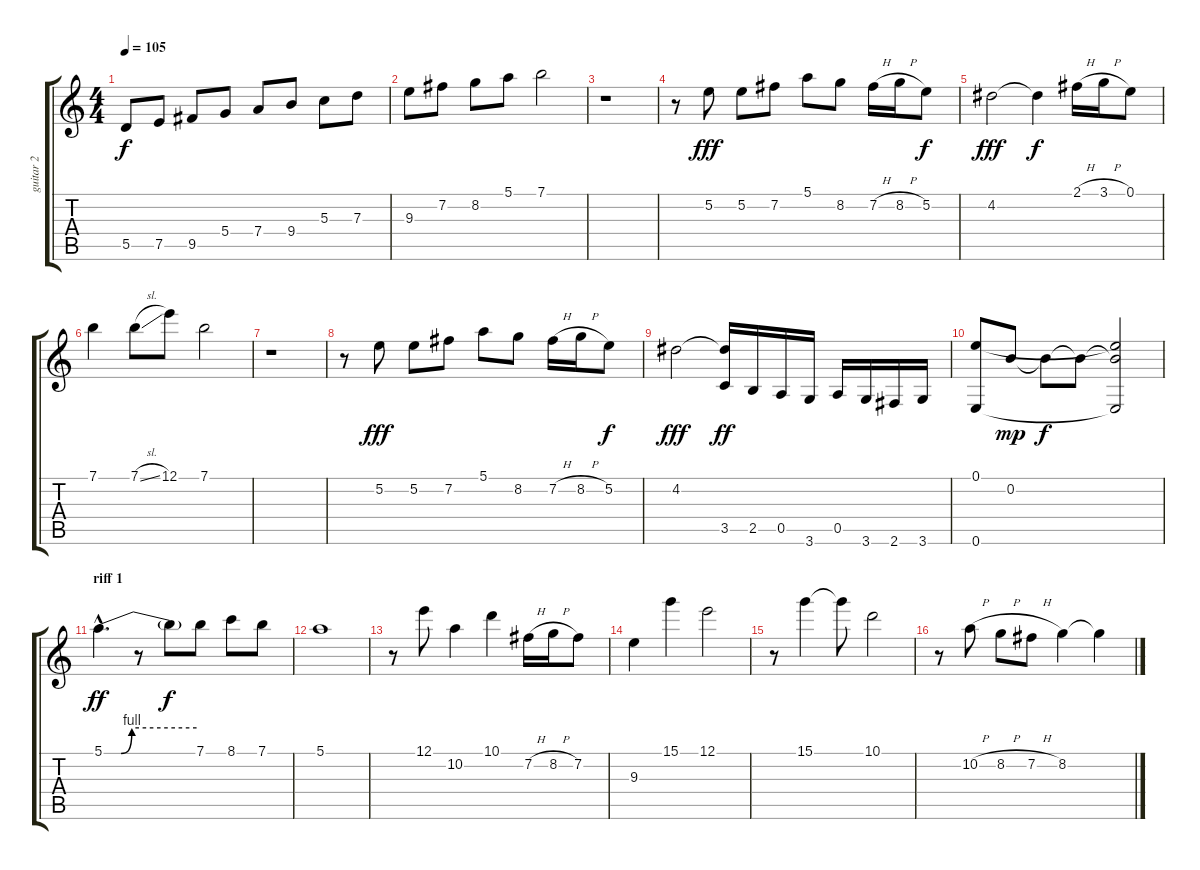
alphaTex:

\track ("guitar 2" "guitar 2") {instrument acousticguitarnylon}
\staff {score tabs}
\tuning (E4 B3 G3 D3 A2 E2) {hide}
\ts (4 4)
\tempo 105
\clef g2
\ks c
5.5.8{dy f} 7.5.8 9.5.8 5.4.8 7.4.8 9.4.8 5.3.8 7.3.8 |
9.3.8 7.2.8 8.2.8 5.1.8 7.1.2 |
r.1 |
r.8 5.2.8{dy fff} 5.2.8 7.2.8 5.1.8 8.2.8 7.2{h}.16 8.2{h}.16 5.2.8{dy f} |
4.2.2{dy fff} 4.2{t}.4{dy f} 2.1{h}.16 3.1{h}.16 0.1.8 |
7.1.4 7.1{sl}.8 12.1.8 7.1.2 |
r.1 |
r.8 5.2.8{dy fff} 5.2.8 7.2.8 5.1.8 8.2.8 7.2{h}.16 8.2{h}.16 5.2.8{dy f} |
4.2.2{dy fff} (4.2{t} 3.5).16{dy ff} 2.5.16 0.5.16 3.6.16 0.5.16 3.6.16 2.6.16 3.6.16 |
(0.1 0.6).8 0.2.8{dy mp} 0.2{t}.8{dy f} 0.2{t}.8 (0.1{t} 0.2{t} 0.6{t}).2 |
\section ("" "riff 1")
5.1{be (custom 0 0 11 0 18 4 60 4) hac}.4{d dy ff volume 15} r.8 5.1{t}.8{dy f} 7.1.8 8.1.8 7.1.8 |
5.1.1 |
r.8 12.1.8 10.2.4 10.1.4 7.2{h}.16 8.2{h}.16 7.2.8 |
9.3.4 15.1.4 12.1.2 |
r.8 15.1.4 15.1{t}.8 10.1.2 |
r.8 10.2{h}.8 8.2{h}.8 7.2{h}.8 8.2.4 8.2{t}.4
